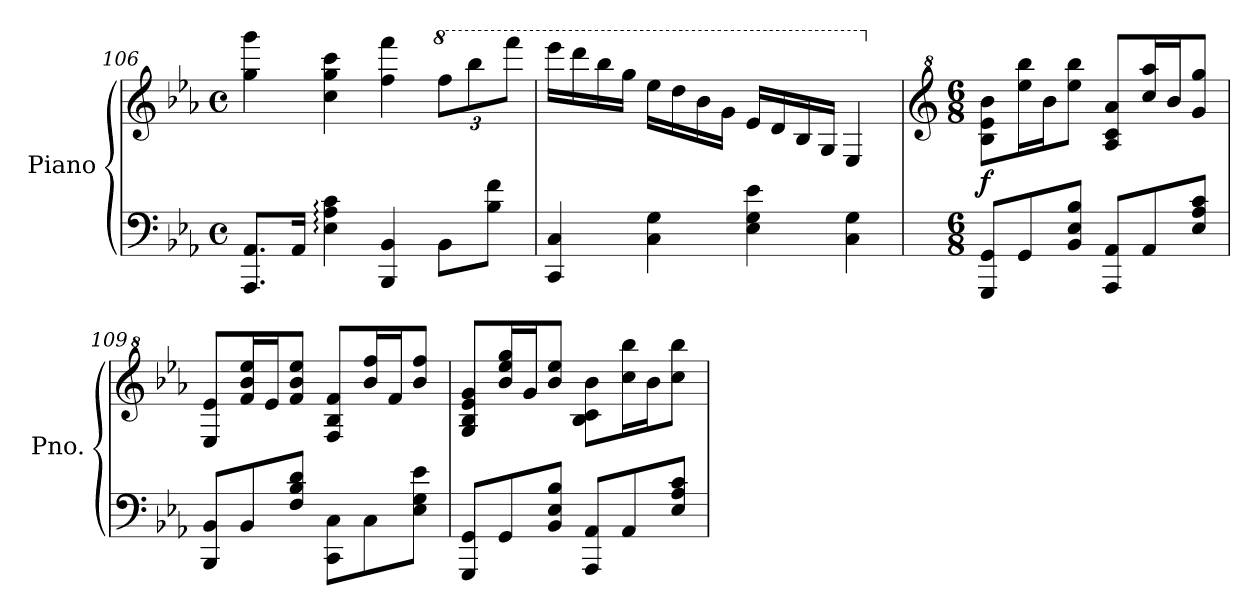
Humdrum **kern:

**kern	**kern	**dynam
*part1	*part1	*part1
*staff2	*staff1	*staff1/2
*I"Piano	*	*
*I'Pno.	*	*
*clefF4	*clefG2	*
*k[b-e-a-]	*k[b-e-a-]	*
*M4/4	*M4/4	*
*met(c)	*met(c)	*
=106	=106	=106
8.AAA-/ 8.AA-/L	4gg\ 4ggg\	.
16AA-/Jk	.	.
4E-\: 4A-\: 4c\:	4cc\ 4gg\ 4ccc\	.
4BBB-/ 4BB-/	4ff\ 4fff\	.
*	*8va	*
*	*Xbrackettup	*
8BB-\L	12fff\L	.
.	12bbb-\	.
8B-\ 8f\J	.	.
.	12ffff\J	.
!!LO:LB:g=z
=107	=107	=107
4CC/ 4C/	16eeee-\LL	.
.	16dddd\	.
.	16bbb-\	.
.	16ggg\JJ	.
4C\ 4G\	16eee-\LL	.
.	16ddd\	.
.	16bb-\	.
.	16gg\JJ	.
4E-\ 4G\ 4e-\	16ee-/LL	.
.	16dd/	.
.	16b-/	.
.	16g/JJ	.
4C\ 4G\	4e-/	.
=108	=108	=108
*	*clefG^2	*
*M6/8	*M6/8	*
*	*X8va	*
*	*MM113	*
!	!	!LO:DY:a=2
8GGG/ 8GG/L	8b-\ 8ee-\ 8bb-\L	f
8GG/	16eee-\ 16bbb-\L	.
.	16bb-\J	.
8BB-/ 8E-/ 8B-/J	8eee-\ 8bbb-\J	.
8AAA-/ 8AA-/L	8a-/ 8cc/ 8aa-/L	.
8AA-/	16ccc/ 16aaa-/L	.
.	16bb-/J	.
8E-/ 8A-/ 8c/J	8gg/ 8ggg/J	.
=109	=109	=109
8BBB-/ 8BB-/L	8e-/ 8ee-/L	.
8BB-/	16ff/ 16bb-/ 16eee-/L	.
.	16ee-/J	.
8F/ 8B-/ 8d/J	8ff/ 8bb-/ 8eee-/J	.
8CC\ 8C\L	8f/ 8b-/ 8ff/L	.
8C\	16bb-/ 16fff/L	.
.	16ff/J	.
8E-\ 8G\ 8e-\J	8bb-/ 8fff/J	.
!!LO:LB:g=z
=110	=110	=110
8GGG/ 8GG/L	8g/ 8b-/ 8ee-/ 8gg/L	.
8GG/	16bb-/ 16eee-/ 16ggg/L	.
.	16gg/J	.
8BB-/ 8E-/ 8B-/J	8bb-/ 8eee-/J	.
8AAA-/ 8AA-/L	8b-\ 8cc\ 8bb-\L	.
8AA-/	16ccc\ 16bbb-\L	.
.	16bb-\J	.
8E-/ 8A-/ 8c/J	8ccc\ 8bbb-\J	.
=	=	=
*-	*-	*-
